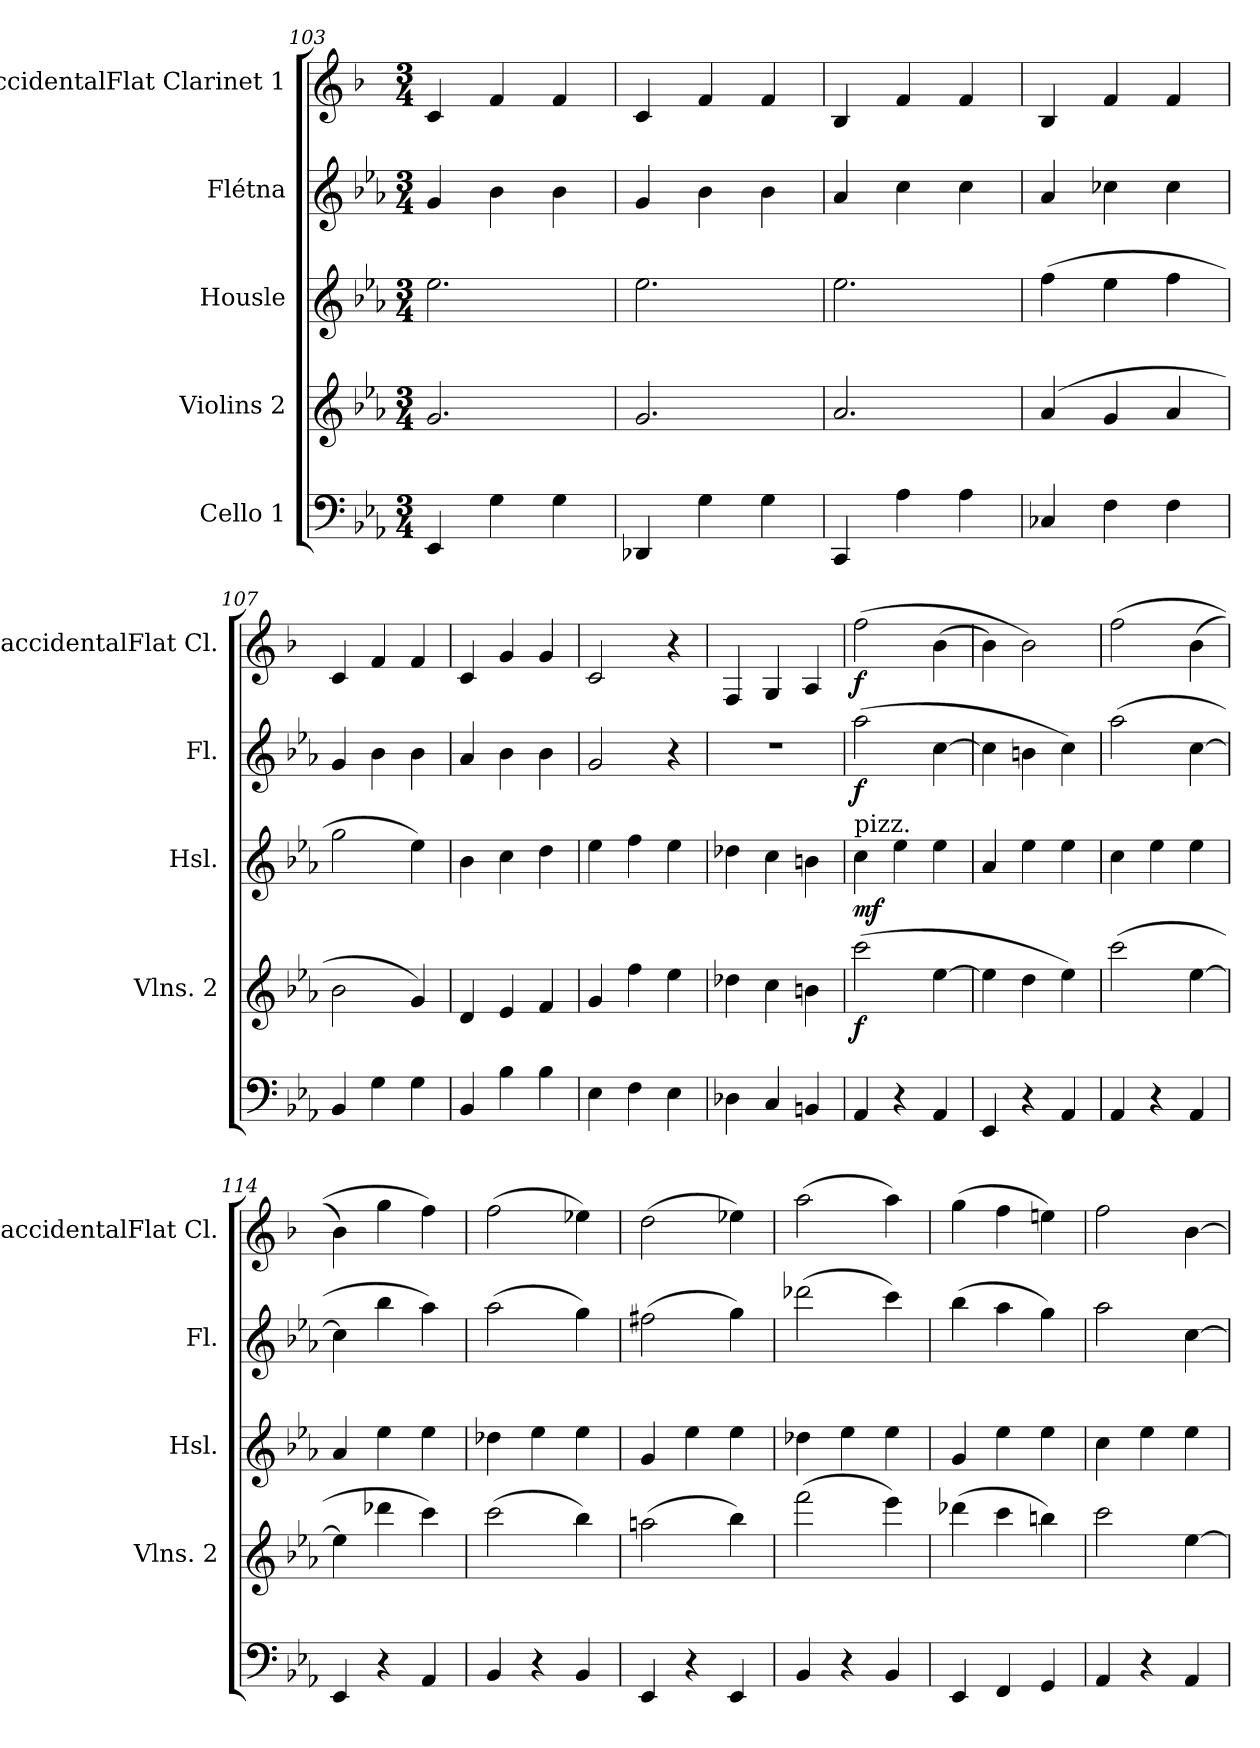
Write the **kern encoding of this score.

**kern	**kern	**dynam	**kern	**dynam	**kern	**dynam	**kern	**dynam
*part5	*part4	*part4	*part3	*part3	*part2	*part2	*part1	*part1
*staff5	*staff4	*staff4	*staff3	*staff3	*staff2	*staff2	*staff1	*staff1
*I"Cello 1	*I"Violins 2	*	*I"Housle	*	*I"Flétna	*	*I"BaccidentalFlat Clarinet 1	*
*	*I'Vlns. 2	*	*I'Hsl.	*	*I'Fl.	*	*I'BaccidentalFlat Cl.	*
*clefF4	*clefG2	*	*clefG2	*	*clefG2	*	*clefG2	*
*	*	*	*	*	*	*	*ITrd1c2	*
*k[b-e-a-]	*k[b-e-a-]	*	*k[b-e-a-]	*	*k[b-e-a-]	*	*k[b-e-a-]	*
*M3/4	*M3/4	*	*M3/4	*	*M3/4	*	*M3/4	*
=103	=103	=103	=103	=103	=103	=103	=103	=103
4EE-/	2.g/	.	2.ee-\	.	4g/	.	4B-/	.
4G\	.	.	.	.	4b-\	.	4e-/	.
4G\	.	.	.	.	4b-\	.	4e-/	.
=104	=104	=104	=104	=104	=104	=104	=104	=104
4DD-X/	2.g/	.	2.ee-\	.	4g/	.	4B-/	.
4G\	.	.	.	.	4b-\	.	4e-/	.
4G\	.	.	.	.	4b-\	.	4e-/	.
!!LO:LB:g=z
=105	=105	=105	=105	=105	=105	=105	=105	=105
4CC/	2.a-/	.	2.ee-\	.	4a-/	.	4A-/	.
4A-\	.	.	.	.	4cc\	.	4e-/	.
4A-\	.	.	.	.	4cc\	.	4e-/	.
=106	=106	=106	=106	=106	=106	=106	=106	=106
4C-X/	(4a-/	.	(4ff\	.	4a-/	.	4A-/	.
4F\	4g/	.	4ee-\	.	4cc-X\	.	4e-/	.
4F\	4a-/	.	4ff\	.	4cc-\	.	4e-/	.
=107	=107	=107	=107	=107	=107	=107	=107	=107
4BB-/	2b-\	.	2gg\	.	4g/	.	4B-/	.
4G\	.	.	.	.	4b-\	.	4e-/	.
4G\	4g/)	.	4ee-\)	.	4b-\	.	4e-/	.
=108	=108	=108	=108	=108	=108	=108	=108	=108
4BB-/	4d/	.	4b-\	.	4a-/	.	4B-/	.
4B-\	4e-/	.	4cc\	.	4b-\	.	4f/	.
4B-\	4f/	.	4dd\	.	4b-\	.	4f/	.
=109	=109	=109	=109	=109	=109	=109	=109	=109
4E-\	4g/	.	4ee-\	.	2g/	.	2B-/	.
4F\	4ff\	.	4ff\	.	.	.	.	.
4E-\	4ee-\	.	4ee-\	.	4r	.	4r	.
=110	=110	=110	=110	=110	=110	=110	=110	=110
4D-X\	4dd-X\	.	4dd-X\	.	2.r	.	4E-/	.
4C/	4cc\	.	4cc\	.	.	.	4F/	.
4BBn/	4bn\	.	4bn\	.	.	.	4G/	.
=111	=111	=111	=111	=111	=111	=111	=111	=111
!	!	!	!LO:TX:a:t=pizz.	!	!	!	!	!
!	!	!LO:DY:b	!	!LO:DY:b	!	!LO:DY:b	!	!LO:DY:b
4AA-/	(2ccc\	f	4cc\	mf	(2aa-\	f	(2ee-\	f
4r	.	.	4ee-\	.	.	.	.	.
4AA-/	[4ee-\	.	4ee-\	.	[4cc\	.	(4a-\	.
=112	=112	=112	=112	=112	=112	=112	=112	=112
4EE-/	4ee-\]	.	4a-/	.	4cc\]	.	4a-\)	.
4r	4dd\	.	4ee-\	.	4bn\	.	2a-\)	.
4AA-/	4ee-\)	.	4ee-\	.	4cc\)	.	.	.
=113	=113	=113	=113	=113	=113	=113	=113	=113
4AA-/	(2ccc\	.	4cc\	.	(2aa-\	.	(2ee-\	.
4r	.	.	4ee-\	.	.	.	.	.
4AA-/	[4ee-\	.	4ee-\	.	[4cc\	.	(4a-\	.
!!LO:PB:g=z
=114	=114	=114	=114	=114	=114	=114	=114	=114
4EE-/	4ee-\]	.	4a-/	.	4cc\]	.	4a-\)	.
4r	4ddd-X\	.	4ee-\	.	4bb-\	.	4ff\	.
4AA-/	4ccc\)	.	4ee-\	.	4aa-\)	.	4ee-\)	.
=115	=115	=115	=115	=115	=115	=115	=115	=115
4BB-/	(2ccc\	.	4dd-X\	.	(2aa-\	.	(2ee-\	.
4r	.	.	4ee-\	.	.	.	.	.
4BB-/	4bb-\)	.	4ee-\	.	4gg\)	.	4dd-X\)	.
=116	=116	=116	=116	=116	=116	=116	=116	=116
4EE-/	(2aan\	.	4g/	.	(2ff#X\	.	(2cc\	.
4r	.	.	4ee-\	.	.	.	.	.
4EE-/	4bb-\)	.	4ee-\	.	4gg\)	.	4dd-X\)	.
=117	=117	=117	=117	=117	=117	=117	=117	=117
4BB-/	(2fff\	.	4dd-X\	.	(2ddd-X\	.	(2gg\	.
4r	.	.	4ee-\	.	.	.	.	.
4BB-/	4eee-\)	.	4ee-\	.	4ccc\)	.	4gg\)	.
=118	=118	=118	=118	=118	=118	=118	=118	=118
4EE-/	(4ddd-X\	.	4g/	.	(4bb-\	.	(4ff\	.
4FF/	4ccc\	.	4ee-\	.	4aa-\	.	4ee-\	.
4GG/	4bbn\)	.	4ee-\	.	4gg\)	.	4ddn\)	.
=119	=119	=119	=119	=119	=119	=119	=119	=119
4AA-/	2ccc\	.	4cc\	.	2aa-\	.	2ee-\	.
4r	.	.	4ee-\	.	.	.	.	.
4AA-/	[4ee-\	.	4ee-\	.	[4cc\	.	[4a-\	.
=	=	=	=	=	=	=	=	=
*-	*-	*-	*-	*-	*-	*-	*-	*-
